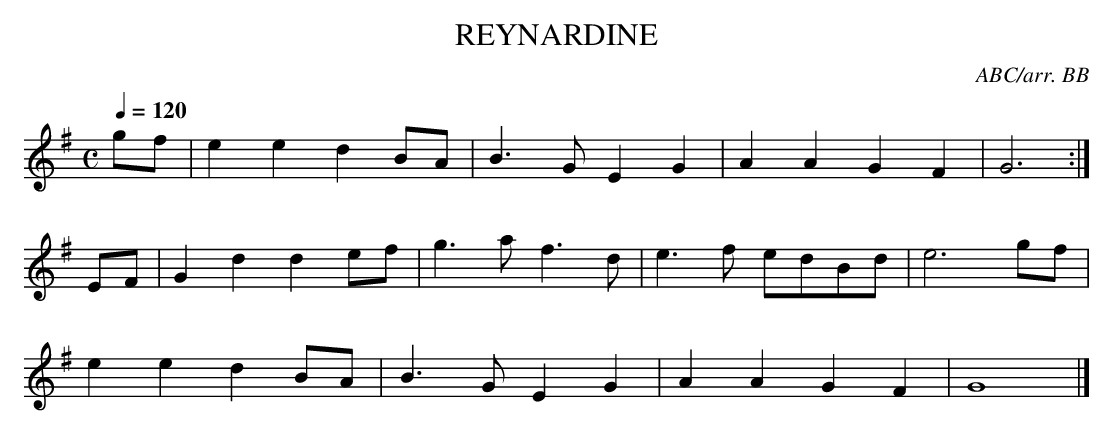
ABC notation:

X:1
T:REYNARDINE
C:ABC/arr. BB
are sung today to the tune of "Mountains of
Pomeroy".
Q:1/4=120
L:1/8
M:C
K:G
gf|e2e2 d2BA|B3G E2G2|A2A2 G2F2|G6 :|
EF|G2d2 d2ef|g3a f3d|e3f edBd|e6gf|
e2e2 d2BA|B3G E2G2|A2A2 G2F2|G8 |]
